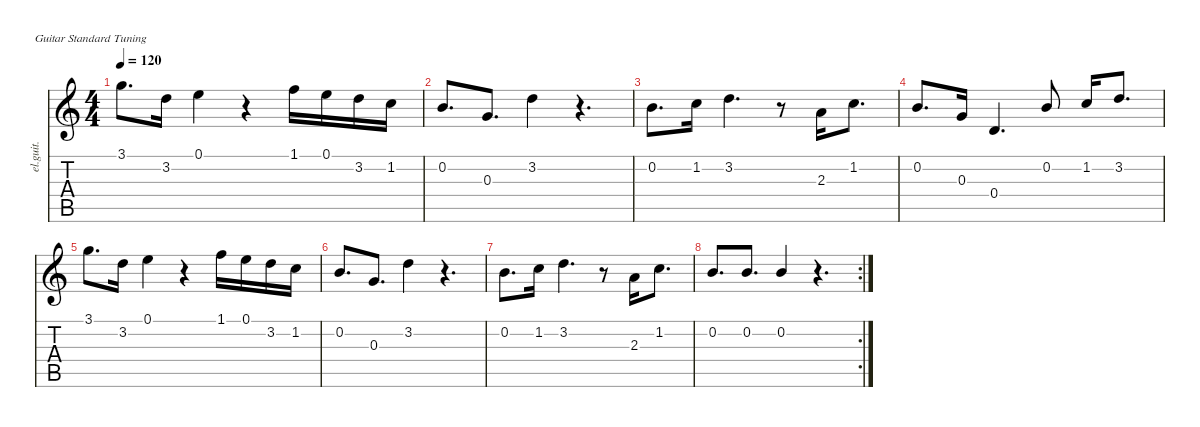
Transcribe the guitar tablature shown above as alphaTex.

\defaultSystemsLayout 4
\hideDynamics
\bracketExtendMode nobrackets
\track ("Clean Guitar" "el.guit.") {instrument electricguitarclean}
\staff {score tabs}
\tuning (E4 B3 G3 D3 A2 E2)
\ts (4 4)
\tempo 120
\clef g2
\ks c
3.1.8{d dy mf instrument electricguitarclean beam Down} 3.2.16{beam Down} 0.1.4{beam Down} r.4{beam Down} 1.1.16{beam Down} 0.1.16{beam Down} 3.2.16{beam Down} 1.2.16{beam Down} |
0.2.8{d beam Up} 0.3.8{d beam Up} 3.2.4{beam Down} r.4{d beam Down} |
0.2.8{d beam Down} 1.2.16{beam Down} 3.2.4{d beam Down} r.8{beam Down} 2.3.16{beam Down} 1.2.8{d beam Down} |
0.2.8{d beam Up} 0.3.16{beam Up} 0.4.4{d beam Up} 0.2.8{beam Up} 1.2.16{beam Up} 3.2.8{d beam Up} |
3.1.8{d beam Down} 3.2.16{beam Down} 0.1.4{beam Down} r.4{beam Down} 1.1.16{beam Down} 0.1.16{beam Down} 3.2.16{beam Down} 1.2.16{beam Down} |
0.2.8{d beam Up} 0.3.8{d beam Up} 3.2.4{beam Down} r.4{d beam Down} |
0.2.8{d beam Down} 1.2.16{beam Down} 3.2.4{d beam Down} r.8{beam Down} 2.3.16{beam Down} 1.2.8{d beam Down} |
\rc 2
0.2.8{d beam Up} 0.2.8{d beam Up} 0.2.4{beam Up} r.4{d beam Down}
